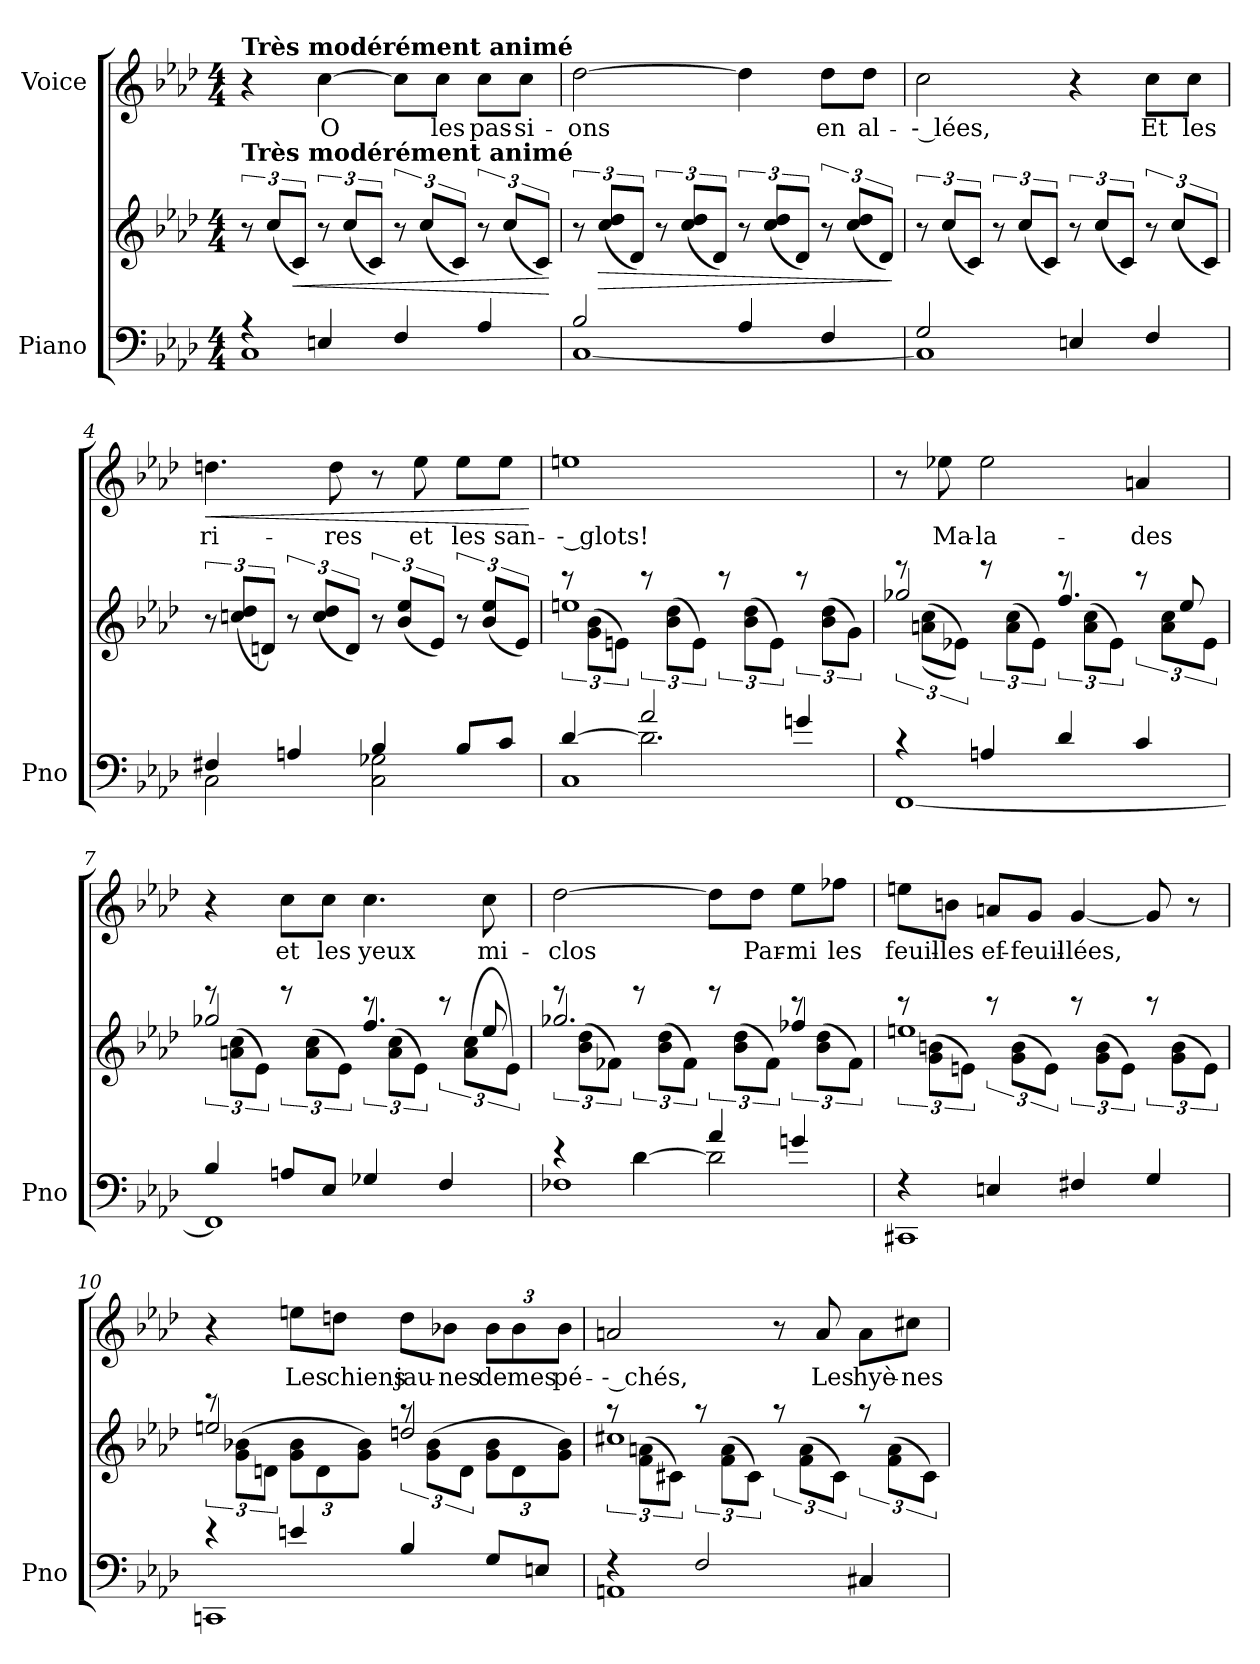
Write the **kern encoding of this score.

**kern	**kern	**dynam	**kern	**text	**dynam
*part2	*part2	*part2	*part1	*part1	*part1
*staff3	*staff2	*staff2/3	*staff1	*staff1	*staff1
*I"Piano	*	*	*I"Voice	*	*
*I'Pno	*	*	*	*	*
*clefF4	*clefG2	*	*clefG2	*	*
*k[b-e-a-d-]	*k[b-e-a-d-]	*	*k[b-e-a-d-]	*	*
*M4/4	*M4/4	*	*M4/4	*	*
=1	=1	=1	=1	=1	=1
*^	*	*	*	*	*
!	!	!	!	!LO:TX:a:B:t=Très modérément animé	!	!
!	!	!LO:TX:a:B:t=Très modérément animé	!	!	!	!
4r	1C	12r	.	4r	.	.
.	.	(12cc/L	.	.	.	.
!	!	!	!LO:HP:b	!	!	!
.	.	12c/J)	<	.	.	.
4En/	.	12r	.	[4cc\	O	.
.	.	(12cc/L	.	.	.	.
.	.	12c/J)	.	.	.	.
4F/	.	12r	.	8cc\L]	.	.
.	.	(12cc/L	.	.	.	.
.	.	.	.	8cc\J	les	.
.	.	12c/J)	.	.	.	.
4A-/	.	12r	.	8cc\L	pas-	.
.	.	(12cc/L	.	.	.	.
.	.	.	.	8cc\J	-si-	.
.	.	12c/J)	.	.	.	.
*v	*v	*	*	*	*	*
.	.	[	.	.	.
=2	=2	=2	=2	=2	=2
*^	*	*	*	*	*
2B-/	[1C	12r	.	[2dd-\	-ons	.
!	!	!	!LO:HP:b	!	!	!
.	.	(12cc/ 12dd-/L	>	.	.	.
.	.	12d-/J)	.	.	.	.
.	.	12r	.	.	.	.
.	.	(12cc/ 12dd-/L	.	.	.	.
.	.	12d-/J)	.	.	.	.
4A-/	.	12r	.	4dd-\]	.	.
.	.	(12cc/ 12dd-/L	.	.	.	.
.	.	12d-/J)	.	.	.	.
4F/	.	12r	.	8dd-\L	en	.
.	.	(12cc/ 12dd-/L	.	.	.	.
.	.	.	.	8dd-\J	al-	.
.	.	12d-/J)	.	.	.	.
*v	*v	*	*	*	*	*
.	.	]	.	.	.
=3	=3	=3	=3	=3	=3
*^	*	*	*	*	*
2G/	1C]	12r	.	2cc\	-- lées,	.
.	.	(12cc/L	.	.	.	.
.	.	12c/J)	.	.	.	.
.	.	12r	.	.	.	.
.	.	(12cc/L	.	.	.	.
.	.	12c/J)	.	.	.	.
4En/	.	12r	.	4r	.	.
.	.	(12cc/L	.	.	.	.
.	.	12c/J)	.	.	.	.
4F/	.	12r	.	8cc\L	Et	.
.	.	(12cc/L	.	.	.	.
.	.	.	.	8cc\J	les	.
.	.	12c/J)	.	.	.	.
=4	=4	=4	=4	=4	=4	=4
!	!	!	!	!	!	!LO:HP:b
4F#X/	2C\	12r	.	4.ddn\	ri-	<
.	.	(12ccn/ 12dd-/L	.	.	.	.
.	.	12dn/J)	.	.	.	.
4An/	.	12r	.	.	.	.
.	.	(12cc/ 12dd-/L	.	.	.	.
.	.	.	.	8dd\	-res	.
.	.	12d/J)	.	.	.	.
4B-/	2C\ 2G-X\	12r	.	8r	.	.
.	.	(12b-/ 12ee-/L	.	.	.	.
.	.	.	.	8ee-\	et	.
.	.	12e-/J)	.	.	.	.
8B-/L	.	12r	.	8ee-\L	les	.
.	.	(12b-/ 12ee-/L	.	.	.	.
8c/J	.	.	.	8ee-\J	san-	.
.	.	12e-/J)	.	.	.	.
*v	*v	*	*	*	*	*
.	.	.	.	.	[
=5	=5	=5	=5	=5	=5
*^	*^	*	*	*	*
*	*^	*	*	*	*	*	*
[4d-/	1C	4ryy	12r	1een	.	1een	-- glots!	.
.	.	.	(12g\ 12b-\L	.	.	.	.	.
.	.	.	12en\J)	.	.	.	.	.
2.d-\]	.	2a-/	12r	.	.	.	.	.
.	.	.	(12b-\ 12dd-\L	.	.	.	.	.
.	.	.	12e\J)	.	.	.	.	.
.	.	.	12r	.	.	.	.	.
.	.	.	(12b-\ 12dd-\L	.	.	.	.	.
.	.	.	12e\J)	.	.	.	.	.
.	.	4gn/	12r	.	.	.	.	.
.	.	.	(12b-\ 12dd-\L	.	.	.	.	.
.	.	.	12g\J)	.	.	.	.	.
*	*v	*v	*	*	*	*	*	*
=6	=6	=6	=6	=6	=6	=6	=6
4r	[1FF	12r	2gg-X/	.	8r	.	.
.	.	((12an\ 12cc\L	.	.	.	.	.
.	.	.	.	.	8ee-X\	Ma-	.
.	.	12e-X\J))	.	.	.	.	.
4An/	.	12r	.	.	2ee-\	-la-	.
.	.	(12a\ 12cc\L	.	.	.	.	.
.	.	12e-\J)	.	.	.	.	.
4d-/	.	12r	4.ff/	.	.	.	.
.	.	(12a\ 12cc\L	.	.	.	.	.
.	.	12e-\J)	.	.	.	.	.
4c/	.	12r	.	.	4an/	-des	.
.	.	12a\ 12cc\L	.	.	.	.	.
.	.	.	8ee-/	.	.	.	.
.	.	12e-\J	.	.	.	.	.
=7	=7	=7	=7	=7	=7	=7	=7
4B-/	1FF]	12r	2gg-X/	.	4r	.	.
.	.	(12an\ 12cc\L	.	.	.	.	.
.	.	12e-\J)	.	.	.	.	.
8An/L	.	12r	.	.	8cc\L	et	.
.	.	(12a\ 12cc\L	.	.	.	.	.
8E-/J	.	.	.	.	8cc\J	les	.
.	.	12e-\J)	.	.	.	.	.
4G-X/	.	12r	4.ff/	.	4.cc\	yeux	.
.	.	(12a\ 12cc\L	.	.	.	.	.
.	.	12e-\J)	.	.	.	.	.
4F/	.	12r	.	.	.	.	.
.	.	(12a\ 12cc\L	.	.	.	.	.
.	.	.	8ee-/	.	8cc\	mi-	.
.	.	12e-\J)	.	.	.	.	.
=8	=8	=8	=8	=8	=8	=8	=8
*	*^	*	*	*	*	*	*
4r	1F-X	2ryy	12r	2.gg-X/	.	[2dd-\	-clos	.
.	.	.	(12b-\ 12dd-\L	.	.	.	.	.
.	.	.	12f-X\J)	.	.	.	.	.
[4d-\	.	.	12r	.	.	.	.	.
.	.	.	(12b-\ 12dd-\L	.	.	.	.	.
.	.	.	12f-\J)	.	.	.	.	.
2d-\]	.	4a-/	12r	.	.	8dd-\L]	.	.
.	.	.	(12b-\ 12dd-\L	.	.	.	.	.
.	.	.	.	.	.	8dd-\J	Par-	.
.	.	.	12f-\J)	.	.	.	.	.
.	.	4gn/	12r	4ff-X/	.	8ee-\L	-mi	.
.	.	.	(12b-\ 12dd-\L	.	.	.	.	.
.	.	.	.	.	.	8ff-X\J	les	.
.	.	.	12f-\J)	.	.	.	.	.
*	*v	*v	*	*	*	*	*	*
=9	=9	=9	=9	=9	=9	=9	=9
4r	1CC#X	12r	1een	.	8een\L	feuil-	.
.	.	(12g\ 12bn\L	.	.	.	.	.
.	.	.	.	.	8bn\J	-les	.
.	.	12en\J)	.	.	.	.	.
4En/	.	12r	.	.	8an/L	ef-	.
.	.	(12g\ 12b\L	.	.	.	.	.
.	.	.	.	.	8g/J	-feuil-	.
.	.	12e\J)	.	.	.	.	.
4F#X/	.	12r	.	.	[4g/	-lées,	.
.	.	(12g\ 12b\L	.	.	.	.	.
.	.	12e\J)	.	.	.	.	.
4G/	.	12r	.	.	8g/]	.	.
.	.	(12g\ 12b\L	.	.	.	.	.
.	.	.	.	.	8r	.	.
.	.	12e\J)	.	.	.	.	.
=10	=10	=10	=10	=10	=10	=10	=10
4r	1CCn	12r	2een/	.	4r	.	.
.	.	(12g\ 12b-X\L	.	.	.	.	.
.	.	12dn\J	.	.	.	.	.
*	*	*Xbrackettup	*	*	*	*	*
4en/	.	12g\ 12b-\L	.	.	8een\L	Les	.
.	.	12d\	.	.	.	.	.
.	.	.	.	.	8ddn\J	chiens	.
.	.	12g\ 12b-\J)	.	.	.	.	.
*	*	*brackettup	*	*	*	*	*
4B-/	.	12r	2ddn/	.	8dd\L	jau-	.
.	.	(12g\ 12b-\L	.	.	.	.	.
.	.	.	.	.	8b-X\J	-nes	.
.	.	12d\J	.	.	.	.	.
*	*	*Xbrackettup	*	*	*	*	*
8G/L	.	12g\ 12b-\L	.	.	12b-\L	de	.
.	.	12d\	.	.	12b-\	mes	.
8En/J	.	.	.	.	.	.	.
.	.	12g\ 12b-\J)	.	.	12b-\J	pé-	.
=11	=11	=11	=11	=11	=11	=11	=11
*	*	*brackettup	*	*	*	*	*
4r	1AAn	12r	1cc#X	.	2an/	-- chés,	.
.	.	(12f\ 12an\L	.	.	.	.	.
.	.	12c#X\J)	.	.	.	.	.
2F/	.	12r	.	.	.	.	.
.	.	(12f\ 12a\L	.	.	.	.	.
.	.	12c#\J)	.	.	.	.	.
.	.	12r	.	.	8r	.	.
.	.	(12f\ 12a\L	.	.	.	.	.
.	.	.	.	.	8a/	Les	.
.	.	12c#\J)	.	.	.	.	.
4C#X/	.	12r	.	.	8a\L	hyè-	.
.	.	(12f\ 12a\L	.	.	.	.	.
.	.	.	.	.	8cc#X\J	-nes	.
.	.	12c#\J)	.	.	.	.	.
*v	*v	*	*	*	*	*	*
*	*v	*v	*	*	*	*
=	=	=	=	=	=
*-	*-	*-	*-	*-	*-
